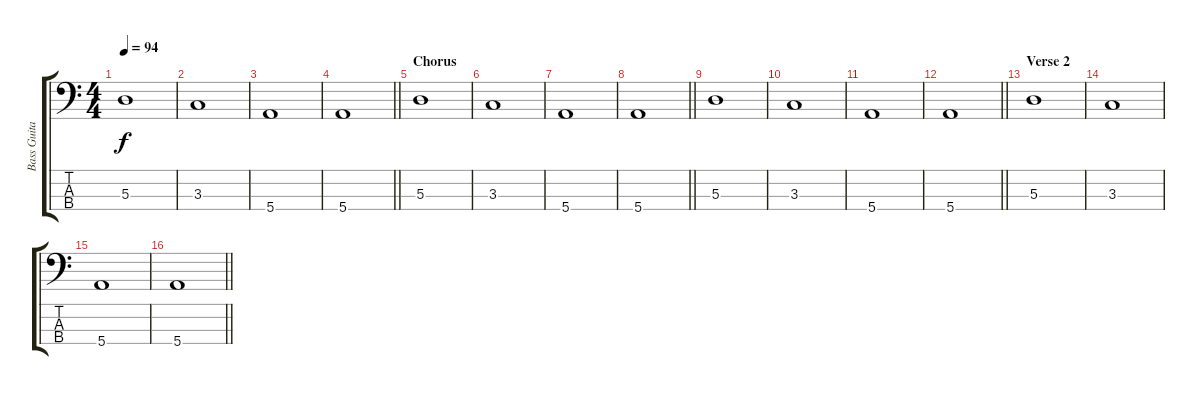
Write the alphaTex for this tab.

\track ("Bass Guitar" "Bass Guita") {instrument electricbassfinger}
\staff {score tabs}
\tuning (G2 D2 A1 E1) {hide}
\ts (4 4)
\tempo 94
\clef f4
\ks c
5.3.1{dy f} |
3.3.1 |
5.4.1 |
\barLineRight lightlight
5.4.1 |
\section ("" "Chorus")
5.3.1 |
3.3.1 |
5.4.1 |
\barLineRight lightlight
5.4.1 |
5.3.1 |
3.3.1 |
5.4.1 |
\barLineRight lightlight
5.4.1 |
\section ("" "Verse 2")
5.3.1 |
3.3.1 |
5.4.1 |
\barLineRight lightlight
5.4.1
